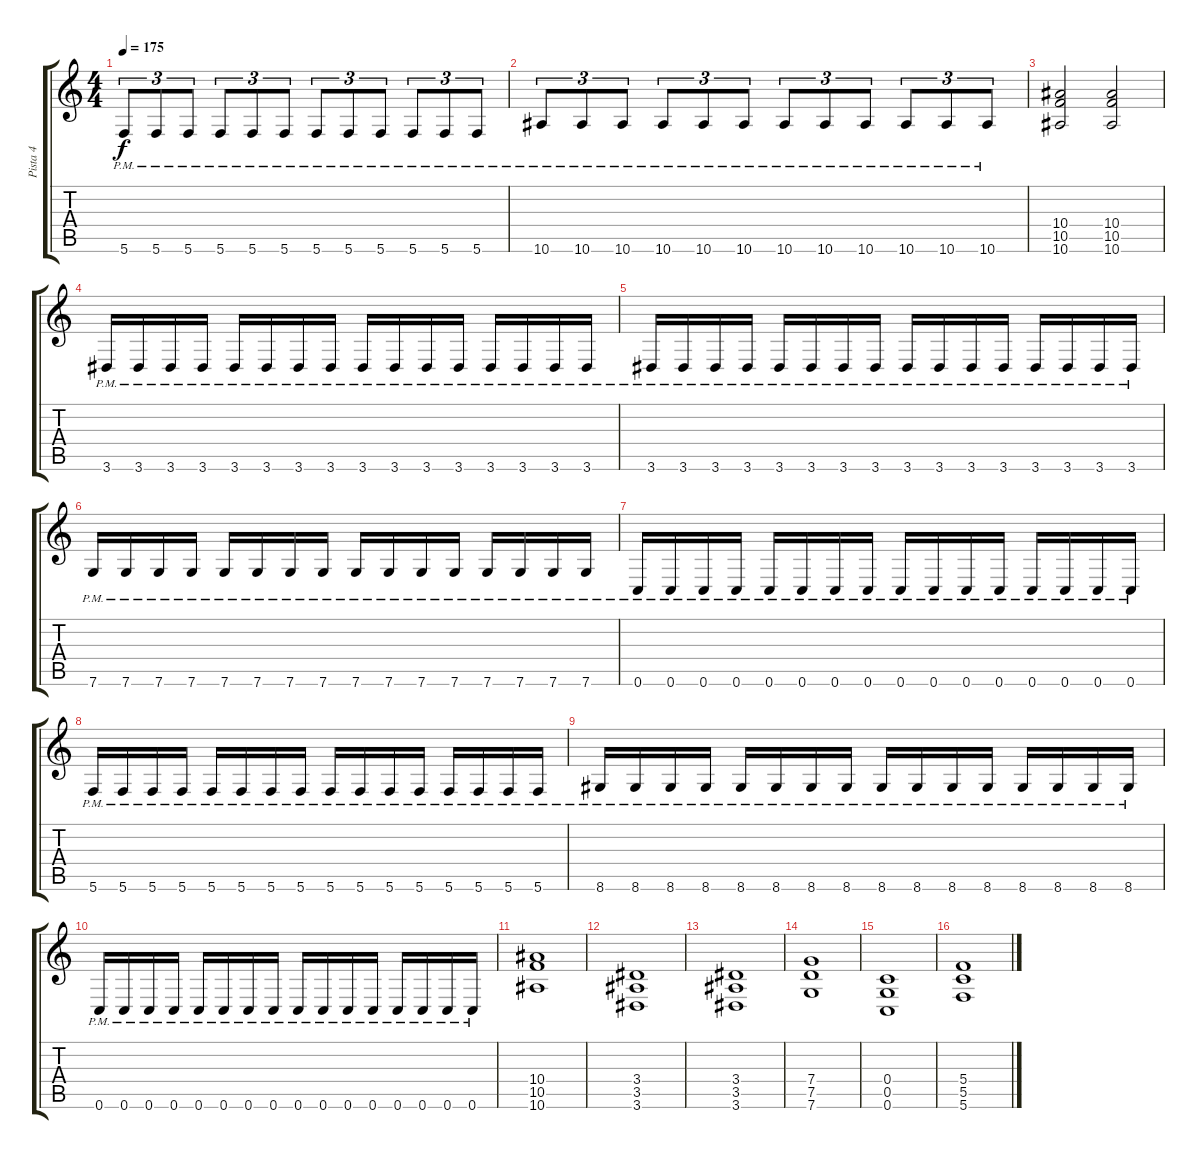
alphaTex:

\track ("Pista 4" "Pista 4") {instrument distortionguitar}
\staff {score tabs}
\tuning (E4 C4 G3 C3 G2 C2) {hide}
\ts (4 4)
\tempo 175
\clef g2
\ks c
5.6{pm}.8{tu (3 2) dy f} 5.6{pm}.8{tu (3 2)} 5.6{pm}.8{tu (3 2)} 5.6{pm}.8{tu (3 2)} 5.6{pm}.8{tu (3 2)} 5.6{pm}.8{tu (3 2)} 5.6{pm}.8{tu (3 2)} 5.6{pm}.8{tu (3 2)} 5.6{pm}.8{tu (3 2)} 5.6{pm}.8{tu (3 2)} 5.6{pm}.8{tu (3 2)} 5.6{pm}.8{tu (3 2)} |
10.6{pm}.8{tu (3 2)} 10.6{pm}.8{tu (3 2)} 10.6{pm}.8{tu (3 2)} 10.6{pm}.8{tu (3 2)} 10.6{pm}.8{tu (3 2)} 10.6{pm}.8{tu (3 2)} 10.6{pm}.8{tu (3 2)} 10.6{pm}.8{tu (3 2)} 10.6{pm}.8{tu (3 2)} 10.6{pm}.8{tu (3 2)} 10.6{pm}.8{tu (3 2)} 10.6{pm}.8{tu (3 2)} |
(10.4 10.5 10.6).2 (10.4 10.5 10.6).2 |
3.6{pm}.16 3.6{pm}.16 3.6{pm}.16 3.6{pm}.16 3.6{pm}.16 3.6{pm}.16 3.6{pm}.16 3.6{pm}.16 3.6{pm}.16 3.6{pm}.16 3.6{pm}.16 3.6{pm}.16 3.6{pm}.16 3.6{pm}.16 3.6{pm}.16 3.6{pm}.16 |
3.6{pm}.16 3.6{pm}.16 3.6{pm}.16 3.6{pm}.16 3.6{pm}.16 3.6{pm}.16 3.6{pm}.16 3.6{pm}.16 3.6{pm}.16 3.6{pm}.16 3.6{pm}.16 3.6{pm}.16 3.6{pm}.16 3.6{pm}.16 3.6{pm}.16 3.6{pm}.16 |
7.6{pm}.16 7.6{pm}.16 7.6{pm}.16 7.6{pm}.16 7.6{pm}.16 7.6{pm}.16 7.6{pm}.16 7.6{pm}.16 7.6{pm}.16 7.6{pm}.16 7.6{pm}.16 7.6{pm}.16 7.6{pm}.16 7.6{pm}.16 7.6{pm}.16 7.6{pm}.16 |
0.6{pm}.16 0.6{pm}.16 0.6{pm}.16 0.6{pm}.16 0.6{pm}.16 0.6{pm}.16 0.6{pm}.16 0.6{pm}.16 0.6{pm}.16 0.6{pm}.16 0.6{pm}.16 0.6{pm}.16 0.6{pm}.16 0.6{pm}.16 0.6{pm}.16 0.6{pm}.16 |
5.6{pm}.16 5.6{pm}.16 5.6{pm}.16 5.6{pm}.16 5.6{pm}.16 5.6{pm}.16 5.6{pm}.16 5.6{pm}.16 5.6{pm}.16 5.6{pm}.16 5.6{pm}.16 5.6{pm}.16 5.6{pm}.16 5.6{pm}.16 5.6{pm}.16 5.6{pm}.16 |
8.6{pm}.16 8.6{pm}.16 8.6{pm}.16 8.6{pm}.16 8.6{pm}.16 8.6{pm}.16 8.6{pm}.16 8.6{pm}.16 8.6{pm}.16 8.6{pm}.16 8.6{pm}.16 8.6{pm}.16 8.6{pm}.16 8.6{pm}.16 8.6{pm}.16 8.6{pm}.16 |
0.6{pm}.16 0.6{pm}.16 0.6{pm}.16 0.6{pm}.16 0.6{pm}.16 0.6{pm}.16 0.6{pm}.16 0.6{pm}.16 0.6{pm}.16 0.6{pm}.16 0.6{pm}.16 0.6{pm}.16 0.6{pm}.16 0.6{pm}.16 0.6{pm}.16 0.6{pm}.16 |
(10.4 10.5 10.6).1 |
(3.4 3.5 3.6).1 |
(3.4 3.5 3.6).1 |
(7.4 7.5 7.6).1 |
(0.4 0.5 0.6).1 |
(5.4 5.5 5.6).1
